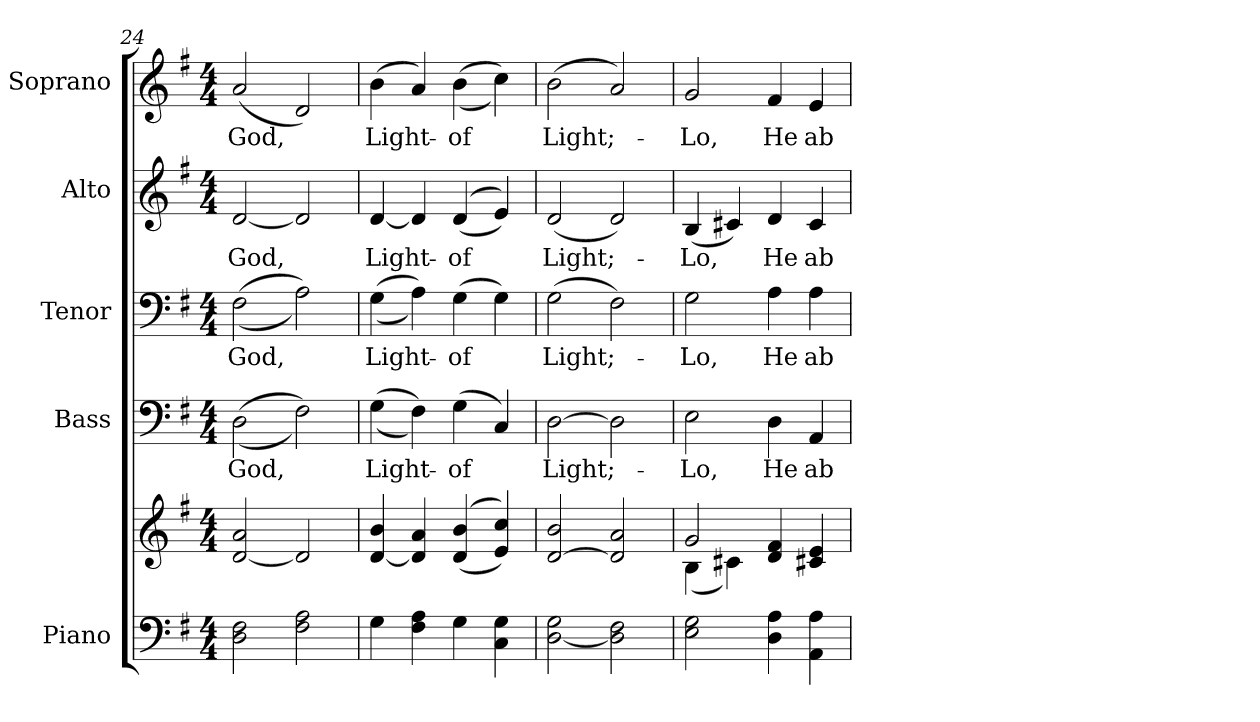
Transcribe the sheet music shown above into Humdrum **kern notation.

**kern	**kern	**kern	**text	**kern	**text	**kern	**text	**kern	**text
*part5	*part5	*part4	*part4	*part3	*part3	*part2	*part2	*part1	*part1
*staff6	*staff5	*staff4	*staff4	*staff3	*staff3	*staff2	*staff2	*staff1	*staff1
*I"Piano	*	*I"Bass	*	*I"Tenor	*	*I"Alto	*	*I"Soprano	*
*I'Pno.	*	*I'B.	*	*I'T.	*	*I'A.	*	*I'S.	*
*clefF4	*clefG2	*clefF4	*	*clefF4	*	*clefG2	*	*clefG2	*
*k[f#]	*k[f#]	*k[f#]	*	*k[f#]	*	*k[f#]	*	*k[f#]	*
*G:	*G:	*G:	*	*G:	*	*G:	*	*G:	*
*M4/4	*M4/4	*M4/4	*	*M4/4	*	*M4/4	*	*M4/4	*
=24	=24	=24	=24	=24	=24	=24	=24	=24	=24
!	!	!	!LO:LY:b:color=#000000	!	!	!	!	!	!
!	!	!	!	!	!LO:LY:b:color=#000000	!	!	!	!
!	!	!	!	!	!	!	!LO:LY:b:color=#000000	!	!
!	!	!	!	!	!	!	!	!	!LO:LY:b:color=#000000
2Di\ 2F#i	[<2di/ 2ai	((2Di\	God,	((2F#i\	God,	[<2di/	God,	(2ai/	God,
2F#i\ 2Ai	2di/]	2F#i\))	.	2Ai\))	.	2di/]	.	2di/)	.
=25	=25	=25	=25	=25	=25	=25	=25	=25	=25
!	!	!	!LO:LY:b:color=#000000	!	!	!	!	!	!
!	!	!	!	!	!LO:LY:b:color=#000000	!	!	!	!
!	!	!	!	!	!	!	!LO:LY:b:color=#000000	!	!
!	!	!	!	!	!	!	!	!	!LO:LY:b:color=#000000
4Gi\	[<4di/ 4bi	((4Gi\	Light-	((4Gi\	Light-	[<4di/	Light-	(4bi\	Light-
4F#i\ 4Ai	4di/] 4ai	4F#i\))	.	4Ai\))	.	4di/]	.	4ai/)	.
!	!	!	!LO:LY:b:color=#000000	!	!	!	!	!	!
!	!	!	!	!	!LO:LY:b:color=#000000	!	!	!	!
!	!	!	!	!	!	!	!LO:LY:b:color=#000000	!	!
!	!	!	!	!	!	!	!	!	!LO:LY:b:color=#000000
4Gi\	((4di/ 4bi	(4Gi\	-of	(4Gi\	-of	((4di/	-of	((4bi\	-of
4Ci\ 4Gi	4ei/ 4cci))	4Ci/)	.	4Gi\)	.	4ei/))	.	4cci\))	.
!!LO:PB:g=z
=26	=26	=26	=26	=26	=26	=26	=26	=26	=26
*	*^	*	*	*	*	*	*	*	*
!	!	!	!	!LO:LY:b:color=#000000	!	!	!	!	!	!
!	!	!	!	!	!	!LO:LY:b:color=#000000	!	!	!	!
!	!	!	!	!	!	!	!	!LO:LY:b:color=#000000	!	!
!	!	!	!	!	!	!	!	!	!	!LO:LY:b:color=#000000
[<2Di\ 2Gi	[<2di/ 2bi	1ryy	[>2Di\	Light;-	(2Gi\	Light;-	(2di/	Light;-	(2bi\	Light;-
2Di\] 2F#i	2di/] 2ai	.	2Di\]	.	2F#i\)	.	2di/)	.	2ai/)	.
=27	=27	=27	=27	=27	=27	=27	=27	=27	=27	=27
!	!	!	!	!LO:LY:b:color=#000000	!	!	!	!	!	!
!	!	!	!	!	!	!LO:LY:b:color=#000000	!	!	!	!
!	!	!	!	!	!	!	!	!LO:LY:b:color=#000000	!	!
!	!	!	!	!	!	!	!	!	!	!LO:LY:b:color=#000000
2Ei\ 2Gi	2gi/	(4Bi\	2Ei\	-Lo,	2Gi\	-Lo,	(4Bi/	-Lo,	2gi/	-Lo,
.	.	4c#Xi\)	.	.	.	.	4c#Xi/)	.	.	.
!	!	!	!	!LO:LY:b:color=#000000	!	!	!	!	!	!
!	!	!	!	!	!	!LO:LY:b:color=#000000	!	!	!	!
!	!	!	!	!	!	!	!	!LO:LY:b:color=#000000	!	!
!	!	!	!	!	!	!	!	!	!	!LO:LY:b:color=#000000
4Di\ 4Ai	4di/ 4f#i	4ryy	4Di\	He	4Ai\	He	4di/	He	4f#i/	He
!	!	!	!	!LO:LY:b:color=#000000	!	!	!	!	!	!
!	!	!	!	!	!	!LO:LY:b:color=#000000	!	!	!	!
!	!	!	!	!	!	!	!	!LO:LY:b:color=#000000	!	!
!	!	!	!	!	!	!	!	!	!	!LO:LY:b:color=#000000
4AAi\ 4Ai	4c#Xi/ 4ei	4ryy	4AAi/	ab-	4Ai\	ab-	4c#i/	ab-	4ei/	ab
*	*v	*v	*	*	*	*	*	*	*	*
=	=	=	=	=	=	=	=	=	=
*-	*-	*-	*-	*-	*-	*-	*-	*-	*-
